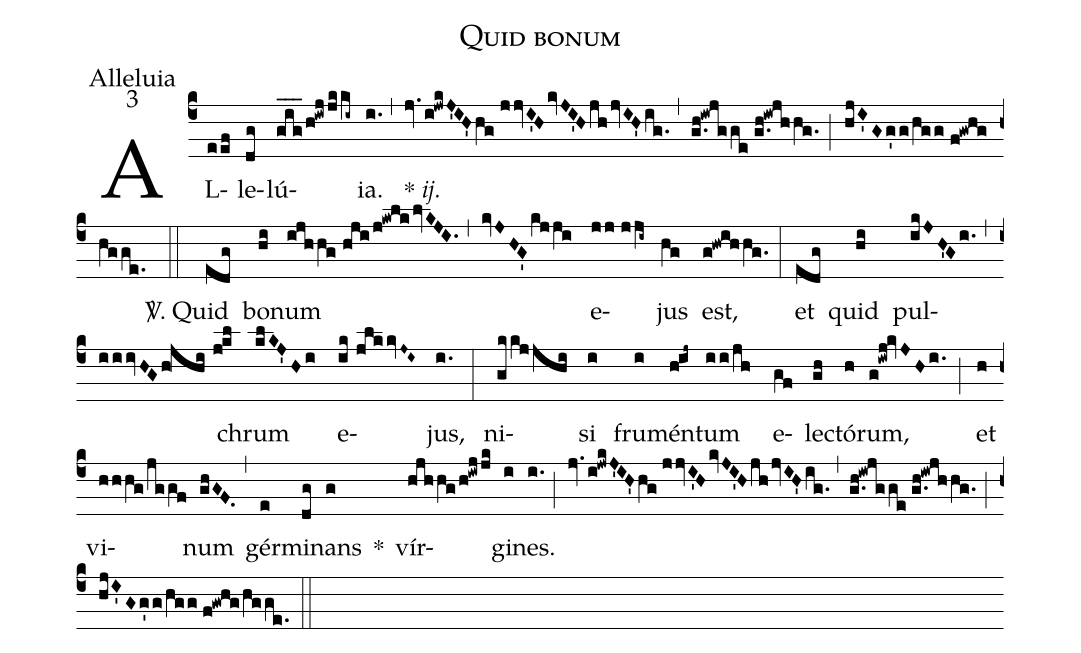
name: Quid bonum;
office-part: Alleluia;
mode: 3;
%%
(c4) AL(eef)le(dg)lú(g_i_g_/h!iwjjkki~)ia.(i.) (,) {*}~<i>ij.</i>(jv.i!jwkJ'IH'hg//jjvI'HkvJI'HjhjvIH'ig.) (,) (g.h!iwjg/!ge//g.h!iwjhhg.) (;) (hjI'Gg'g/hgg//f!gwhg/hgge.) (::)
<sp>V/</sp>. Quid(edg) bo(hi)num(ijhhg//hji/j!kwlklvKJI.) (,) (kvJHG'kjji) e(jj//jji~)jus(hg) est,(g!hwihhg.) (:)
et(edg) quid(hi) pul(ikJH'Gi.)(,)(iiivHGh!jhi//jkl)chrum(klKJ'Hi) e(ik//jlkkvJ~I~)jus,(i.) (:)
ni(gkkjjhi)si(i) fru(i)mén(hij~)tum(ii/jh) e(gf)lec(gh)tó(h)rum,(g!iwj!kvJHi.) (;) et(h) vi(hhhg/jggf)num(ghGF.) (,) gér(e)mi(dg)nans(g) *() vír(hjhhg/h!iwjjk)gi(i)nes.(i.) (;) (jv.i!jwkJ'IH'hg//jjvI'HkvJI'HjhjvIH'ig.) (,) (g.h!iwjg/!ge//g.h!iwjhhg.) (;) (hjI'Gg'g/hgg//f!gwhg/hgge.) (::)
